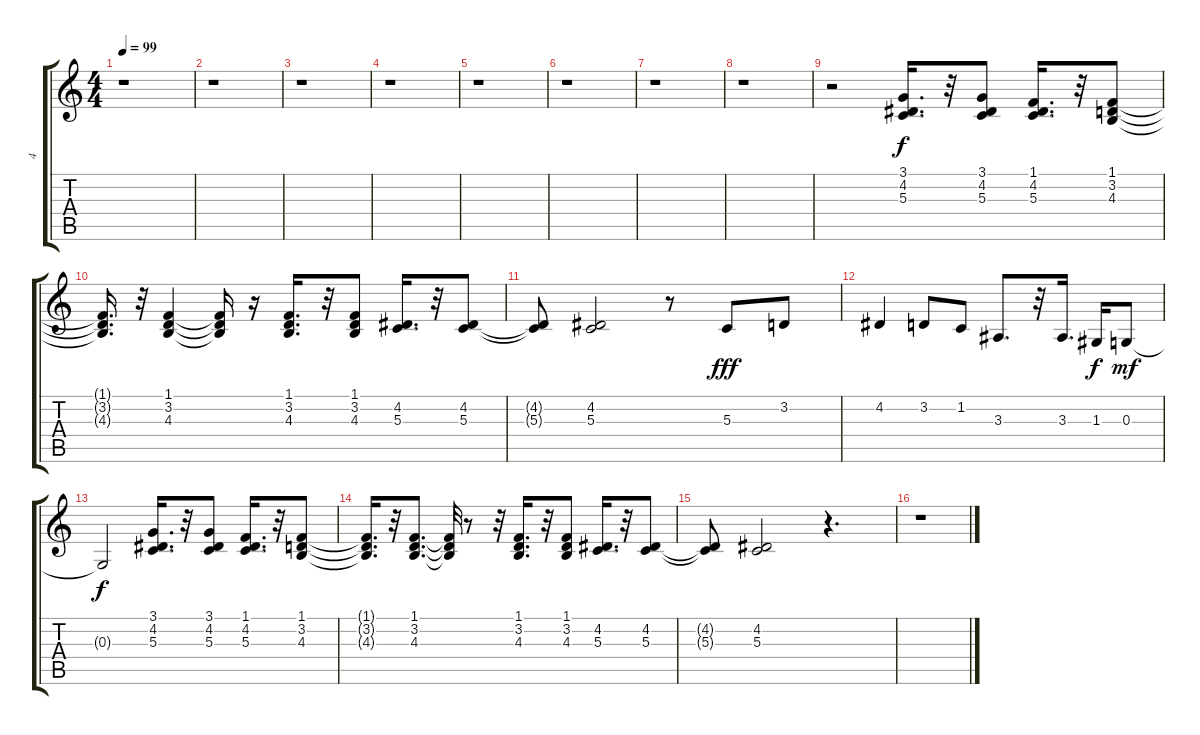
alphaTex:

\track ("4" "4") {instrument pad7halo}
\staff {score tabs}
\tuning (E4 B3 G3 D3 A2 E2) {hide}
\ts (4 4)
\tempo 99
\clef g2
\ks c
r.1{dy f} |
r.1 |
r.1 |
r.1 |
r.1 |
r.1 |
r.1 |
r.1 |
r.2 (3.1 4.2 5.3).16{d} r.32 (3.1 4.2 5.3).8 (1.1 4.2 5.3).16{d} r.32 (1.1 3.2 4.3).8 |
(1.1{t} 3.2{t} 4.3{t}).16{d} r.32 (1.1 3.2 4.3).4 (1.1{t} 3.2{t} 4.3{t}).16 r.16 (1.1 3.2 4.3).16{d} r.32 (1.1 3.2 4.3).8 (4.2 5.3).16{d} r.32 (4.2 5.3).8 |
(4.2{t} 5.3{t}).8 (4.2 5.3).2 r.8 5.3.8{dy fff} 3.2.8 |
4.2.4 3.2.8 1.2.8 3.3.8{d} r.32 3.3.16{d} 1.3.16{dy f} 0.3.8{dy mf} |
0.3{t}.2{dy f} (3.1 4.2 5.3).16{d} r.32 (3.1 4.2 5.3).8 (1.1 4.2 5.3).16{d} r.32 (1.1 3.2 4.3).8 |
(1.1{t} 3.2{t} 4.3{t}).16{d} r.32 (1.1 3.2 4.3).8{d} (1.1{t} 3.2{t} 4.3{t}).32 r.8 r.32 (1.1 3.2 4.3).16{d} r.32 (1.1 3.2 4.3).8 (4.2 5.3).16{d} r.32 (4.2 5.3).8 |
(4.2{t} 5.3{t}).8 (4.2 5.3).2 r.4{d} |
r.1
